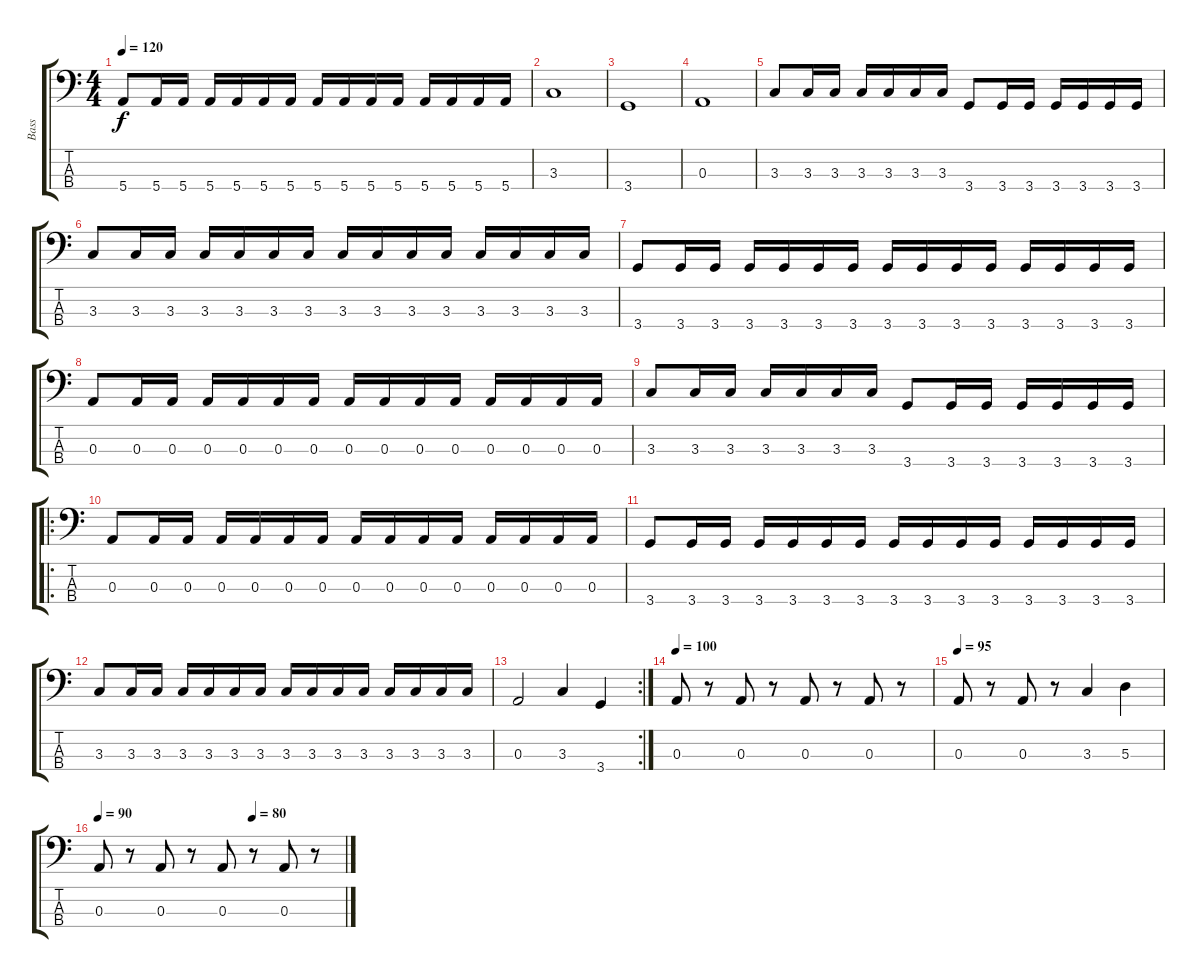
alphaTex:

\track ("Bass" "Bass") {instrument electricbassfinger}
\staff {score tabs}
\tuning (G2 D2 A1 E1) {hide}
\ts (4 4)
\tempo 120
\clef f4
\ks c
5.4.8{dy f} 5.4.16 5.4.16 5.4.16 5.4.16 5.4.16 5.4.16 5.4.16 5.4.16 5.4.16 5.4.16 5.4.16 5.4.16 5.4.16 5.4.16 |
3.3.1 |
3.4.1 |
0.3.1 |
3.3.8 3.3.16 3.3.16 3.3.16 3.3.16 3.3.16 3.3.16 3.4.8 3.4.16 3.4.16 3.4.16 3.4.16 3.4.16 3.4.16 |
3.3.8 3.3.16 3.3.16 3.3.16 3.3.16 3.3.16 3.3.16 3.3.16 3.3.16 3.3.16 3.3.16 3.3.16 3.3.16 3.3.16 3.3.16 |
3.4.8 3.4.16 3.4.16 3.4.16 3.4.16 3.4.16 3.4.16 3.4.16 3.4.16 3.4.16 3.4.16 3.4.16 3.4.16 3.4.16 3.4.16 |
0.3.8 0.3.16 0.3.16 0.3.16 0.3.16 0.3.16 0.3.16 0.3.16 0.3.16 0.3.16 0.3.16 0.3.16 0.3.16 0.3.16 0.3.16 |
3.3.8 3.3.16 3.3.16 3.3.16 3.3.16 3.3.16 3.3.16 3.4.8 3.4.16 3.4.16 3.4.16 3.4.16 3.4.16 3.4.16 |
\ro
0.3.8 0.3.16 0.3.16 0.3.16 0.3.16 0.3.16 0.3.16 0.3.16 0.3.16 0.3.16 0.3.16 0.3.16 0.3.16 0.3.16 0.3.16 |
3.4.8 3.4.16 3.4.16 3.4.16 3.4.16 3.4.16 3.4.16 3.4.16 3.4.16 3.4.16 3.4.16 3.4.16 3.4.16 3.4.16 3.4.16 |
3.3.8 3.3.16 3.3.16 3.3.16 3.3.16 3.3.16 3.3.16 3.3.16 3.3.16 3.3.16 3.3.16 3.3.16 3.3.16 3.3.16 3.3.16 |
\rc 2
0.3.2 3.3.4 3.4.4 |
\tempo 100
0.3.8 r.8 0.3.8 r.8 0.3.8 r.8 0.3.8 r.8 |
\tempo 95
0.3.8 r.8 0.3.8 r.8 3.3.4 5.3.4 |
\tempo 90
\tempo (80 0.625)
0.3.8 r.8 0.3.8 r.8 0.3.8 r.8 0.3.8 r.8
